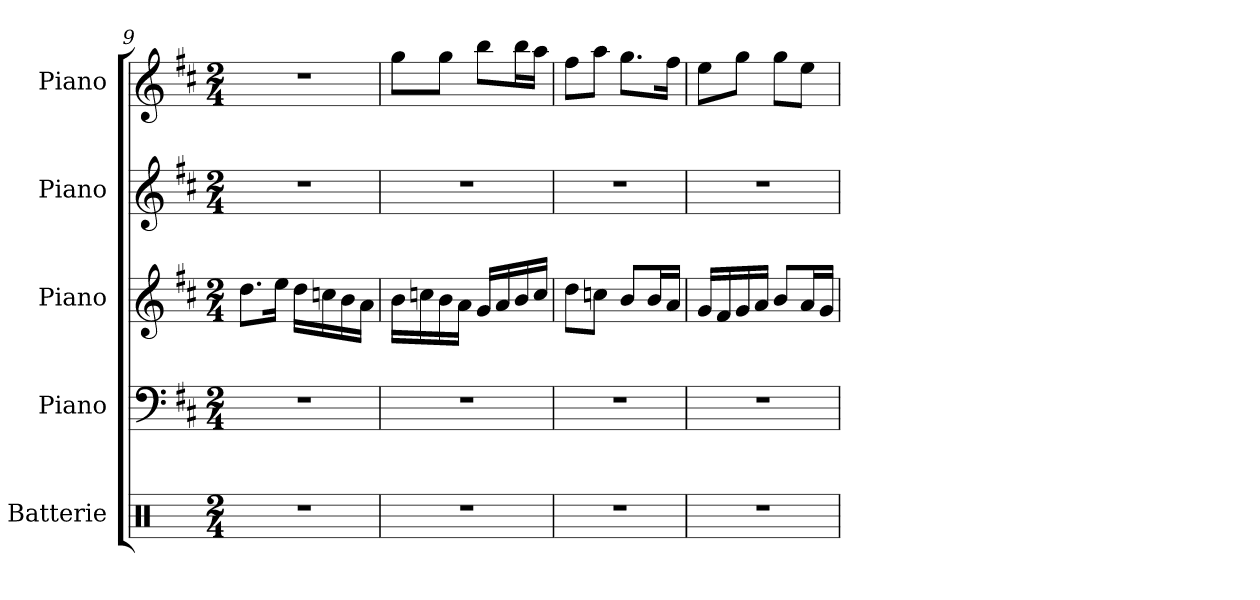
**kern	**kern	**kern	**kern	**kern
*part5	*part4	*part3	*part2	*part1
*staff5	*staff4	*staff3	*staff2	*staff1
*I"Batterie	*I"Piano	*I"Piano	*I"Piano	*I"Piano
*I'Batt.	*I'Pia.	*I'Pia.	*I'Pia.	*I'Pia.
*clefX	*clefF4	*clefG2	*clefG2	*clefG2
*k[]	*k[f#c#]	*k[f#c#]	*k[f#c#]	*k[f#c#]
*M2/4	*M2/4	*M2/4	*M2/4	*M2/4
=9	=9	=9	=9	=9
2r	2r	8.dd\L	2r	2r
.	.	16ee\Jk	.	.
.	.	16dd\LL	.	.
.	.	16ccn\	.	.
.	.	16b\	.	.
.	.	16a\JJ	.	.
=10	=10	=10	=10	=10
2r	2r	16b\LL	2r	8gg\L
.	.	16ccn\	.	.
.	.	16b\	.	8gg\J
.	.	16a\JJ	.	.
.	.	16g/LL	.	8bb\L
.	.	16a/	.	.
.	.	16b/	.	16bb\L
.	.	16cc/JJ	.	16aa\JJ
=11	=11	=11	=11	=11
2r	2r	8dd\L	2r	8ff#\L
.	.	8ccn\J	.	8aa\J
.	.	8b/L	.	8.gg\L
.	.	16b/L	.	.
.	.	16a/JJ	.	16ff#\Jk
=12	=12	=12	=12	=12
2r	2r	16g/LL	2r	8ee\L
.	.	16f#/	.	.
.	.	16g/	.	8gg\J
.	.	16a/JJ	.	.
.	.	8b/L	.	8gg\L
.	.	16a/L	.	8ee\J
.	.	16g/JJ	.	.
=	=	=	=	=
*-	*-	*-	*-	*-
